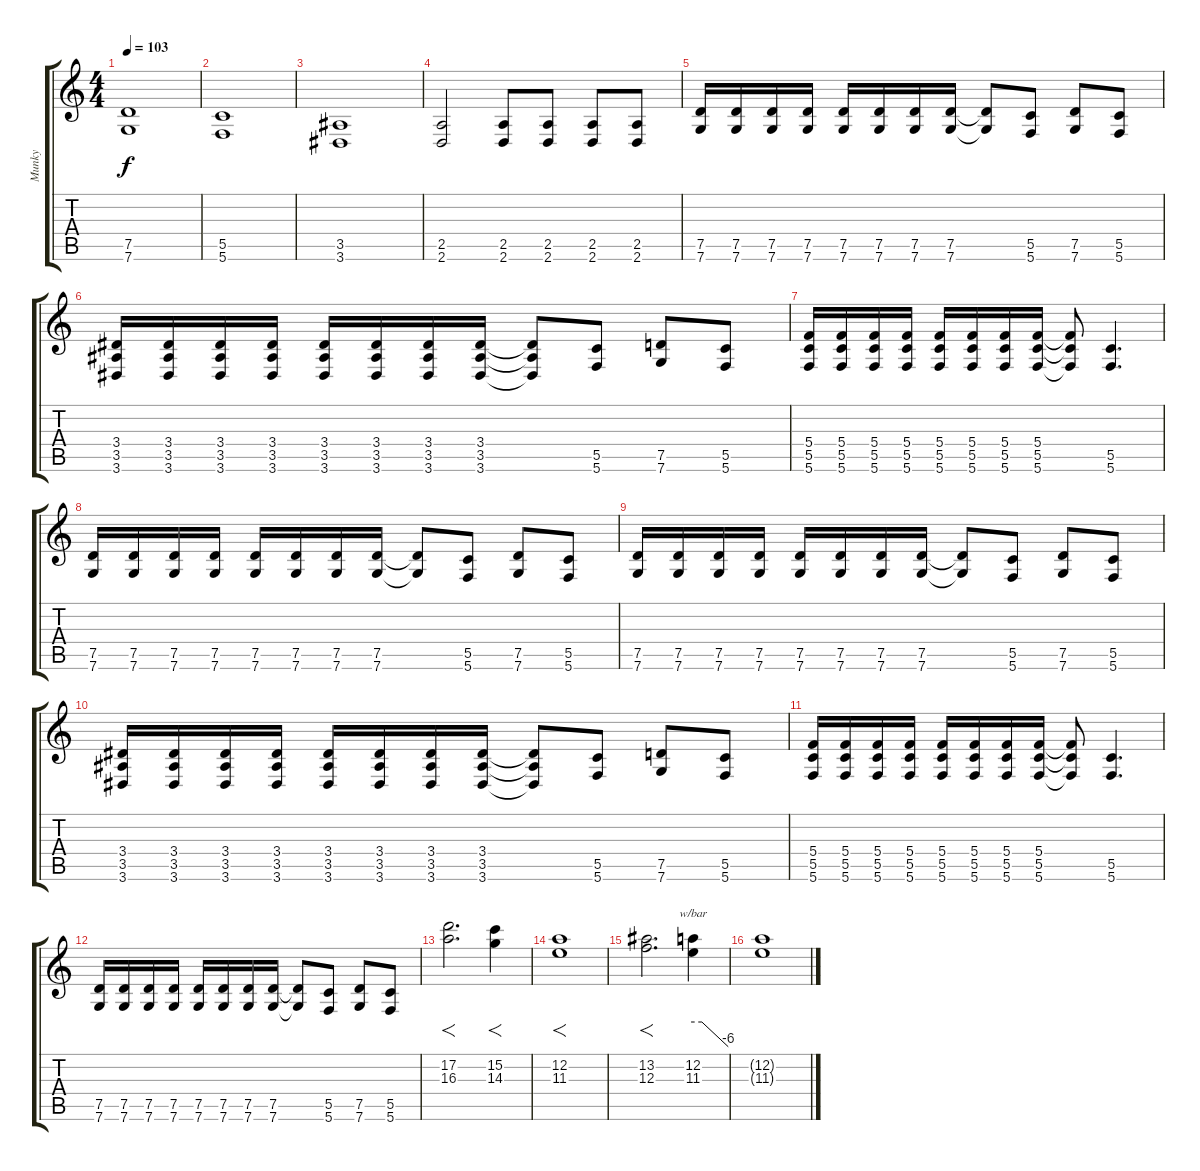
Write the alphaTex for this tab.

\track ("Munky" "Munky") {instrument distortionguitar}
\staff {score tabs}
\tuning (D4 A3 F3 C3 G2 C2) {hide}
\ts (4 4)
\tempo 103
\clef g2
\ks c
(7.5 7.6).1{dy f instrument overdrivenguitar} |
(5.5 5.6).1 |
(3.5 3.6).1 |
(2.5 2.6).2 (2.5 2.6).8 (2.5 2.6).8 (2.5 2.6).8 (2.5 2.6).8 |
(7.5 7.6).16{instrument distortionguitar} (7.5 7.6).16 (7.5 7.6).16 (7.5 7.6).16 (7.5 7.6).16 (7.5 7.6).16 (7.5 7.6).16 (7.5 7.6).16 (7.5{t} 7.6{t}).8 (5.5 5.6).8 (7.5 7.6).8 (5.5 5.6).8 |
(3.4 3.5 3.6).16 (3.4 3.5 3.6).16 (3.4 3.5 3.6).16 (3.4 3.5 3.6).16 (3.4 3.5 3.6).16 (3.4 3.5 3.6).16 (3.4 3.5 3.6).16 (3.4 3.5 3.6).16 (3.4{t} 3.5{t} 3.6{t}).8 (5.5 5.6).8 (7.5 7.6).8 (5.5 5.6).8 |
(5.4 5.5 5.6).16 (5.4 5.5 5.6).16 (5.4 5.5 5.6).16 (5.4 5.5 5.6).16 (5.4 5.5 5.6).16 (5.4 5.5 5.6).16 (5.4 5.5 5.6).16 (5.4 5.5 5.6).16 (5.4{t} 5.5{t} 5.6{t}).8 (5.5 5.6).4{d} |
(7.5 7.6).16 (7.5 7.6).16 (7.5 7.6).16 (7.5 7.6).16 (7.5 7.6).16 (7.5 7.6).16 (7.5 7.6).16 (7.5 7.6).16 (7.5{t} 7.6{t}).8 (5.5 5.6).8 (7.5 7.6).8 (5.5 5.6).8 |
(7.5 7.6).16 (7.5 7.6).16 (7.5 7.6).16 (7.5 7.6).16 (7.5 7.6).16 (7.5 7.6).16 (7.5 7.6).16 (7.5 7.6).16 (7.5{t} 7.6{t}).8 (5.5 5.6).8 (7.5 7.6).8 (5.5 5.6).8 |
(3.4 3.5 3.6).16 (3.4 3.5 3.6).16 (3.4 3.5 3.6).16 (3.4 3.5 3.6).16 (3.4 3.5 3.6).16 (3.4 3.5 3.6).16 (3.4 3.5 3.6).16 (3.4 3.5 3.6).16 (3.4{t} 3.5{t} 3.6{t}).8 (5.5 5.6).8 (7.5 7.6).8 (5.5 5.6).8 |
(5.4 5.5 5.6).16 (5.4 5.5 5.6).16 (5.4 5.5 5.6).16 (5.4 5.5 5.6).16 (5.4 5.5 5.6).16 (5.4 5.5 5.6).16 (5.4 5.5 5.6).16 (5.4 5.5 5.6).16 (5.4{t} 5.5{t} 5.6{t}).8 (5.5 5.6).4{d} |
(7.5 7.6).16 (7.5 7.6).16 (7.5 7.6).16 (7.5 7.6).16 (7.5 7.6).16 (7.5 7.6).16 (7.5 7.6).16 (7.5 7.6).16 (7.5{t} 7.6{t}).8 (5.5 5.6).8 (7.5 7.6).8 (5.5 5.6).8 |
(17.2 16.3).2{f d} (15.2 14.3).4{f} |
(12.2 11.3).1{f} |
(13.2 12.3).2{f d} (12.2 11.3).4{tbe (custom default 0 0 15 0 60 -24)} |
(12.2{t} 11.3{t}).1
